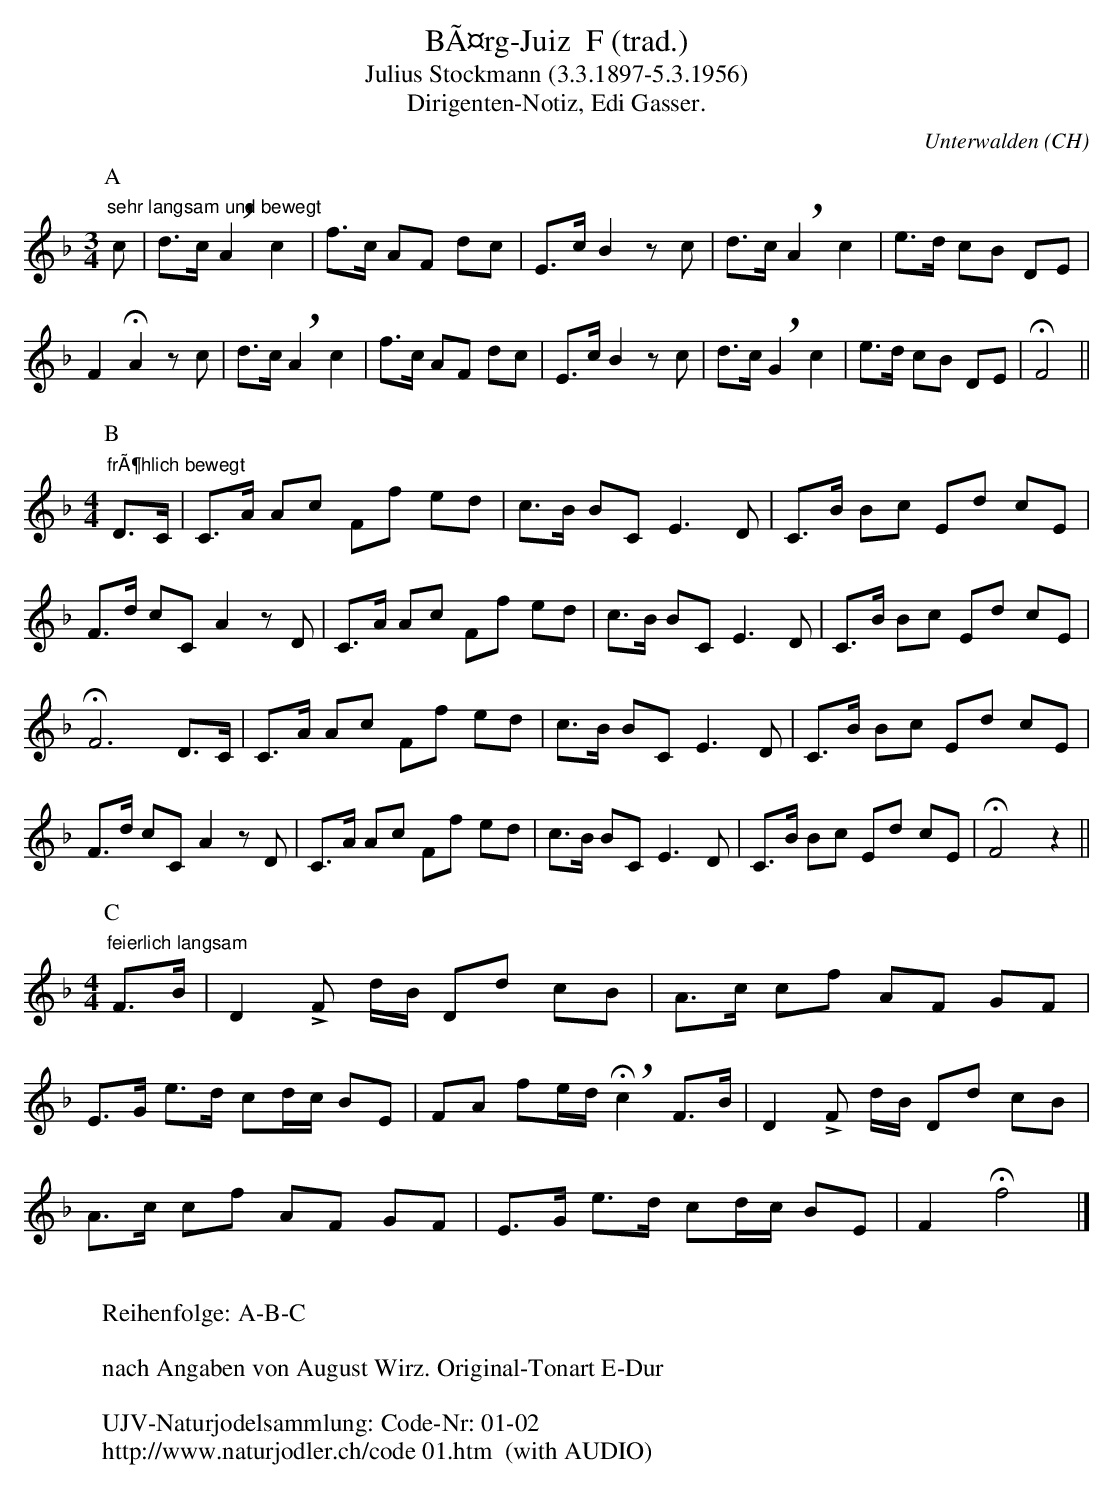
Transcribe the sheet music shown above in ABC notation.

X:1
T: BÃ¤rg-Juiz  F (trad.)
T: Julius Stockmann (3.3.1897-5.3.1956)
T:Dirigenten-Notiz, Edi Gasser.
C:Unterwalden (CH)
M:3/4
L:1/8
K:F
[P:A] "sehr langsam und bewegt"  c | d>c  !breath! A2c2 | f>c AF dc | E>cB2zc | d>c  !breath!A2 c2 | e>d cB DE |
F2 !fermata!A2 zc | d>c !breath!A2c2 | f>c AF dc | E>c B2zc | d>c !breath!G2c2 | e>d cB DE | !fermata!F4 ||
M:4/4
[P:B] "frÃ¶hlich bewegt" D>C | C>A Ac Ff ed | c>B BCE3D | C>B Bc Ed cE |
F>d cCA2zD | C>A Ac Ff ed | c>B BC E3D | C>B Bc Ed cE |
!fermata!F6 D>C | C>A Ac Ff ed | c>B BC E3D | C>B Bc Ed cE |
F>d cC A2zD | C>A Ac Ff ed | c>B BC E3D | C>B Bc Ed cE | !fermata!F4z2 ||
M:4/4
[P:C] "feierlich langsam" F>B | D2!>!F d/B/ Dd cB | A>c cf AF GF |
E>G e>d cd/c/ BE | FA fe/d/ !breath! !fermata!c2 F>B | D2 !>!F d/B/ Dd cB |
A>c cf AF GF | E>G e>d cd/c/ BE | F2 !fermata!f4 |]
W:
W:Reihenfolge: A-B-C
W:
W:nach Angaben von August Wirz. Original-Tonart E-Dur
W:
W: UJV-Naturjodelsammlung: Code-Nr: 01-02
W:http://www.naturjodler.ch/code 01.htm  (with AUDIO)
